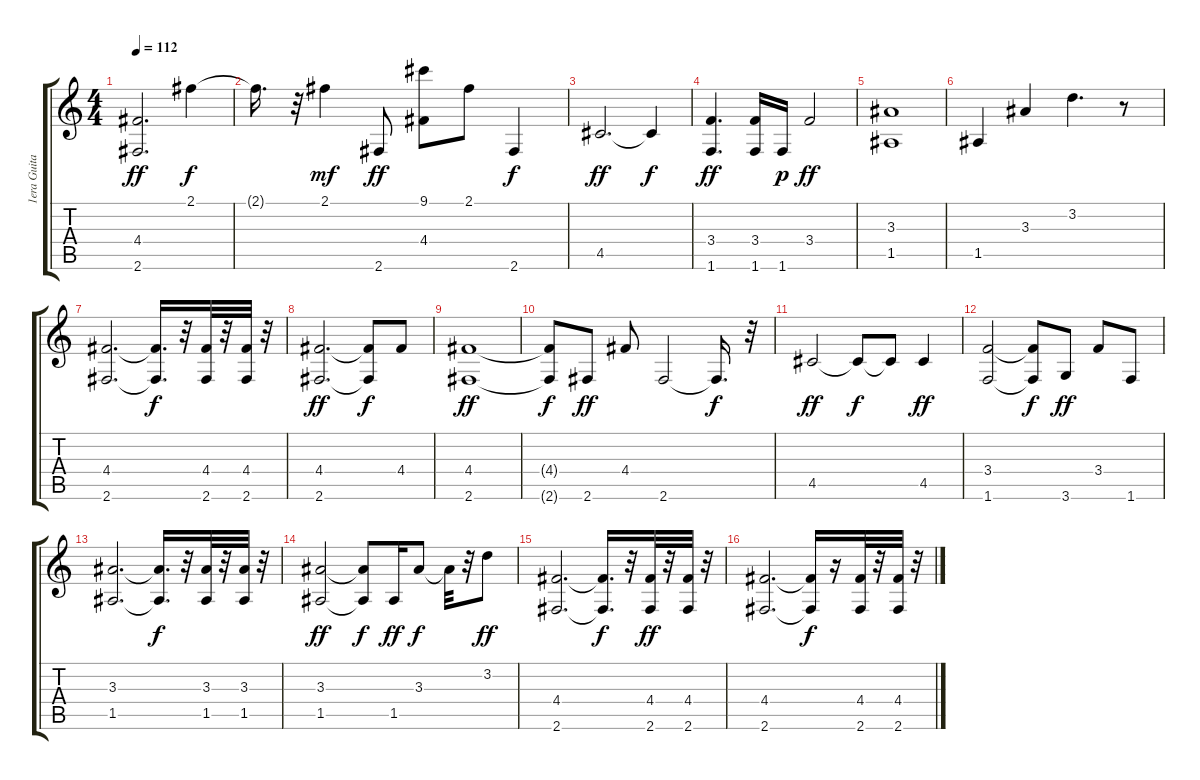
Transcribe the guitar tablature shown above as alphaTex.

\track ("1era Guitarra" "1era Guita") {instrument distortionguitar}
\staff {score tabs}
\tuning (E4 B3 G3 D3 A2 E2) {hide}
\ts (4 4)
\tempo 112
\clef g2
\ks c
(4.4 2.6).2{d dy ff} 2.1.4{dy f} |
2.1{t}.16{d} r.32 2.1.4{dy mf} 2.6.8{dy ff} (9.1 4.4).8 2.1.8 2.6.4{dy f} |
4.5.2{d dy ff} 4.5{t}.4{dy f} |
(3.4 1.6).4{d dy ff} (3.4 1.6).16 1.6.16{dy p} 3.4.2{dy ff} |
(3.3 1.5).1 |
1.5.4 3.3.4 3.2.4{d} r.8 |
(4.4 2.6).2{d} (4.4{t} 2.6{t}).16{d dy f} r.32 (4.4 2.6).32 r.32 (4.4 2.6).32 r.32 |
(4.4 2.6).2{d dy ff} (4.4{t} 2.6{t}).8{dy f} 4.4.8 |
(4.4 2.6).1{dy ff} |
(4.4{t} 2.6{t}).8{dy f} 2.6.8{dy ff} 4.4.8 2.6.2 2.6{t}.16{d dy f} r.32 |
4.5.2{dy ff} 4.5{t}.8{dy f} 4.5{t}.8 4.5.4{dy ff} |
(3.4 1.6).2 (3.4{t} 1.6{t}).8{dy f} 3.6.8{dy ff} 3.4.8 1.6.8 |
(3.3 1.5).2{d} (3.3{t} 1.5{t}).16{d dy f} r.32 (3.3 1.5).32 r.32 (3.3 1.5).32 r.32 |
(3.3 1.5).2{dy ff} (3.3{t} 1.5{t}).8{dy f} 1.5.16{dy ff} 3.3.8{dy f} 3.3{t}.32 r.32 3.2.8{dy ff} |
(4.4 2.6).2{d} (4.4{t} 2.6{t}).16{d dy f} r.32 (4.4 2.6).32{dy ff} r.32 (4.4 2.6).32 r.32 |
(4.4 2.6).2{d} (4.4{t} 2.6{t}).16{dy f} r.16 (4.4 2.6).32 r.32 (4.4 2.6).32 r.32
